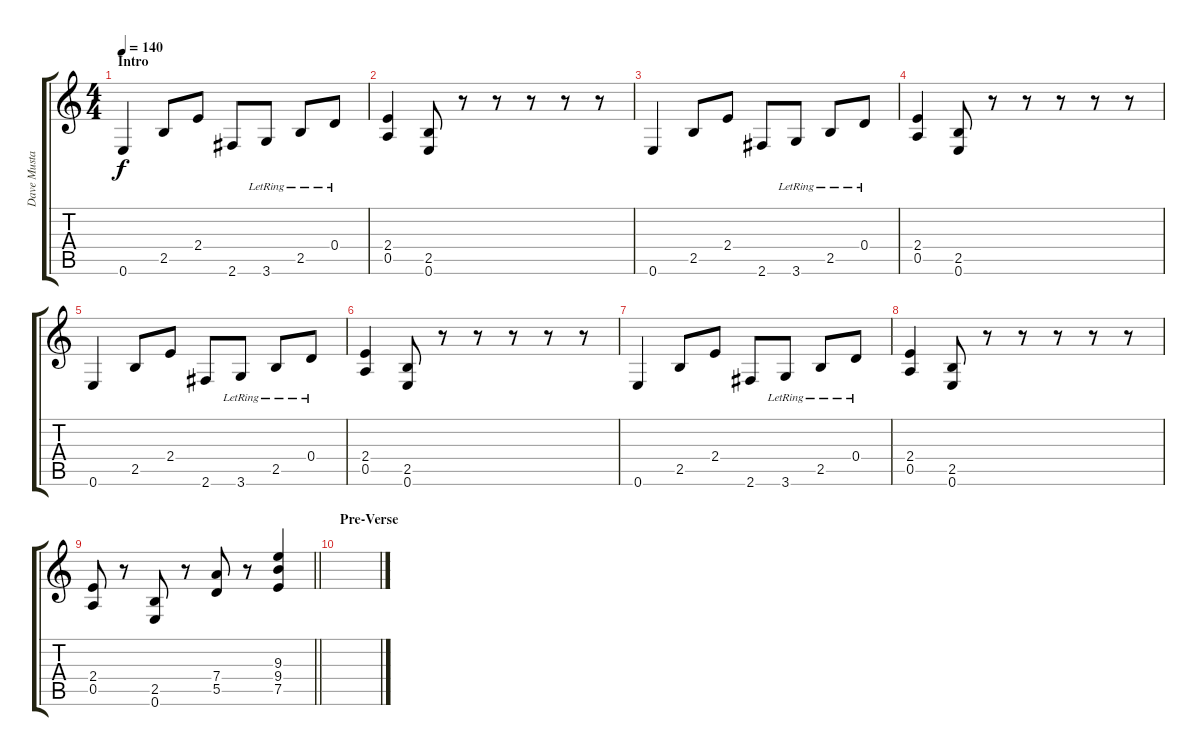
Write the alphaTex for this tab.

\track ("Dave Mustaine" "Dave Musta") {instrument distortionguitar}
\staff {score tabs}
\tuning (E4 B3 G3 D3 A2 E2) {hide}
\ts (4 4)
\section ("" "Intro")
\tempo 140
\clef g2
\ks c
0.6.4{dy f instrument distortionguitar} 2.5.8 2.4.8 2.6.8 3.6{lr}.8 2.5{lr}.8 0.4{lr}.8 |
(2.4 0.5).4 (2.5 0.6).8 r.8 r.8 r.8 r.8 r.8 |
0.6.4 2.5.8 2.4.8 2.6.8 3.6{lr}.8 2.5{lr}.8 0.4{lr}.8 |
(2.4 0.5).4 (2.5 0.6).8 r.8 r.8 r.8 r.8 r.8 |
0.6.4 2.5.8 2.4.8 2.6.8 3.6{lr}.8 2.5{lr}.8 0.4{lr}.8 |
(2.4 0.5).4 (2.5 0.6).8 r.8 r.8 r.8 r.8 r.8 |
0.6.4 2.5.8 2.4.8 2.6.8 3.6{lr}.8 2.5{lr}.8 0.4{lr}.8 |
(2.4 0.5).4 (2.5 0.6).8 r.8 r.8 r.8 r.8 r.8 |
\barLineRight lightlight
(2.4 0.5).8 r.8 (2.5 0.6).8 r.8 (7.4 5.5).8 r.8 (9.3 9.4 7.5).4 |
\section ("" "Pre-Verse")
